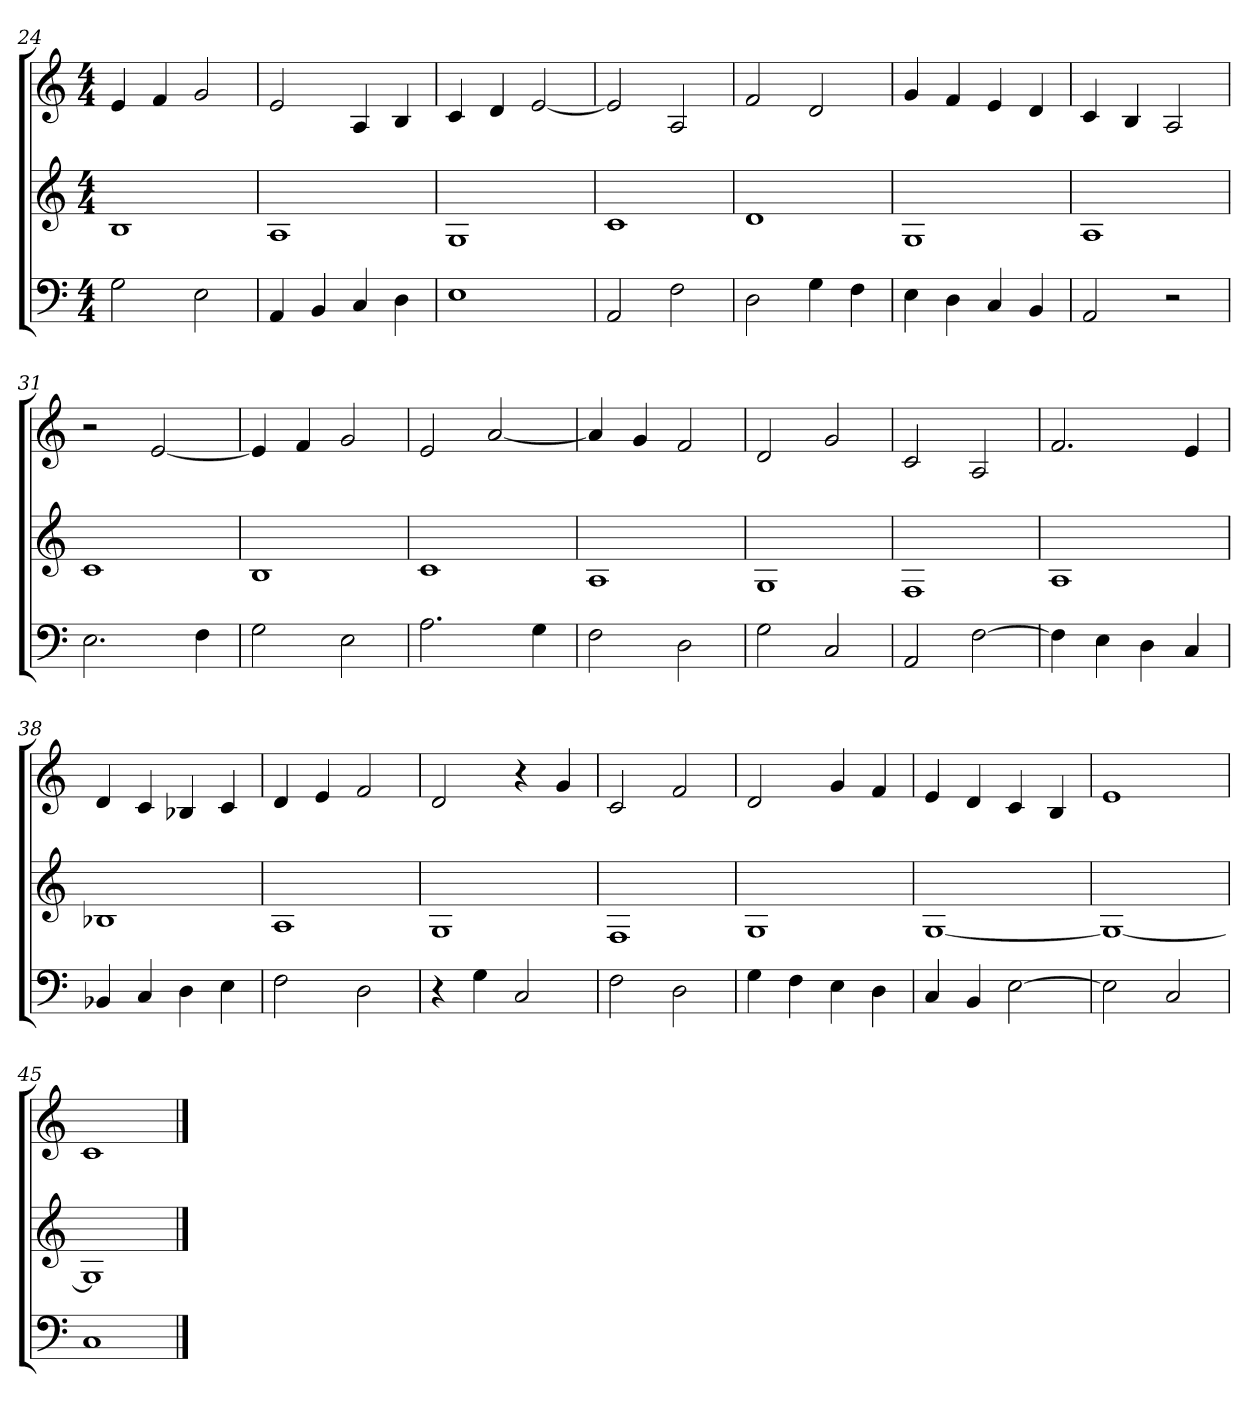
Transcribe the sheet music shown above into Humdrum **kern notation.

**kern	**kern	**kern
*part3	*part2	*part1
*staff3	*staff2	*staff1
*k[]	*k[]	*k[]
*M4/4	*M4/4	*M4/4
=24	=24	=24
2G	1B	4e
.	.	4f
2E	.	2g
=25	=25	=25
4AA	1A	2e
4BB	.	.
4C	.	4A
4D	.	4B
=26	=26	=26
1E	1G	4c
.	.	4d
.	.	[2e
=27	=27	=27
2AA	1c	2e]
2F	.	2A
=28	=28	=28
2D	1d	2f
4G	.	2d
4F	.	.
=29	=29	=29
4E	1G	4g
4D	.	4f
4C	.	4e
4BB	.	4d
=30	=30	=30
2AA	1A	4c
.	.	4B
2r	.	2A
=31	=31	=31
2.E	1c	2r
.	.	[2e
4F	.	.
=32	=32	=32
2G	1B	4e]
.	.	4f
2E	.	2g
=33	=33	=33
2.A	1c	2e
.	.	[2a
4G	.	.
=34	=34	=34
2F	1A	4a]
.	.	4g
2D	.	2f
=35	=35	=35
2G	1G	2d
2C	.	2g
=36	=36	=36
2AA	1F	2c
[2F	.	2A
=37	=37	=37
4F]	1A	2.f
4E	.	.
4D	.	.
4C	.	4e
=38	=38	=38
4BB-X	1B-X	4d
4C	.	4c
4D	.	4B-X
4E	.	4c
=39	=39	=39
2F	1A	4d
.	.	4e
2D	.	2f
=40	=40	=40
4r	1G	2d
4G	.	.
2C	.	4r
.	.	4g
=41	=41	=41
2F	1F	2c
2D	.	2f
=42	=42	=42
4G	1G	2d
4F	.	.
4E	.	4g
4D	.	4f
=43	=43	=43
4C	[1G	4e
4BB	.	4d
[2E	.	4c
.	.	4B
=44	=44	=44
2E]	1G_	1e
2C	.	.
=45	=45	=45
1C	1G]	1c
==	==	==
*-	*-	*-
